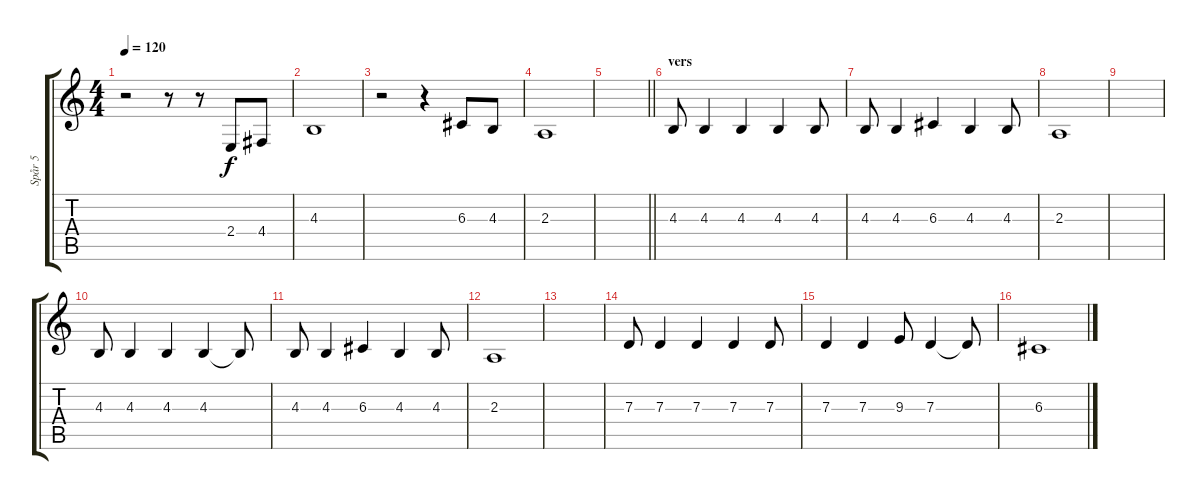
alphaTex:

\track ("Spår 5" "Spår 5") {instrument lead6voice}
\staff {score tabs}
\tuning (E4 B3 G3 D3 A2 E2) {hide}
\ts (4 4)
\tempo 120
\clef g2
\ks c
r.2{dy f} r.8 r.8 2.4.8 4.4.8 |
4.3.1 |
r.2 r.4 6.3.8 4.3.8 |
2.3.1 |
\barLineRight lightlight
|
\section ("" "vers")
4.3.8 4.3.4 4.3.4 4.3.4 4.3.8 |
4.3.8 4.3.4 6.3.4 4.3.4 4.3.8 |
2.3.1 |
|
4.3.8 4.3.4 4.3.4 4.3.4 4.3{t}.8 |
4.3.8 4.3.4 6.3.4 4.3.4 4.3.8 |
2.3.1 |
|
7.3.8 7.3.4 7.3.4 7.3.4 7.3.8 |
7.3.4 7.3.4 9.3.8 7.3.4 7.3{t}.8 |
6.3.1
